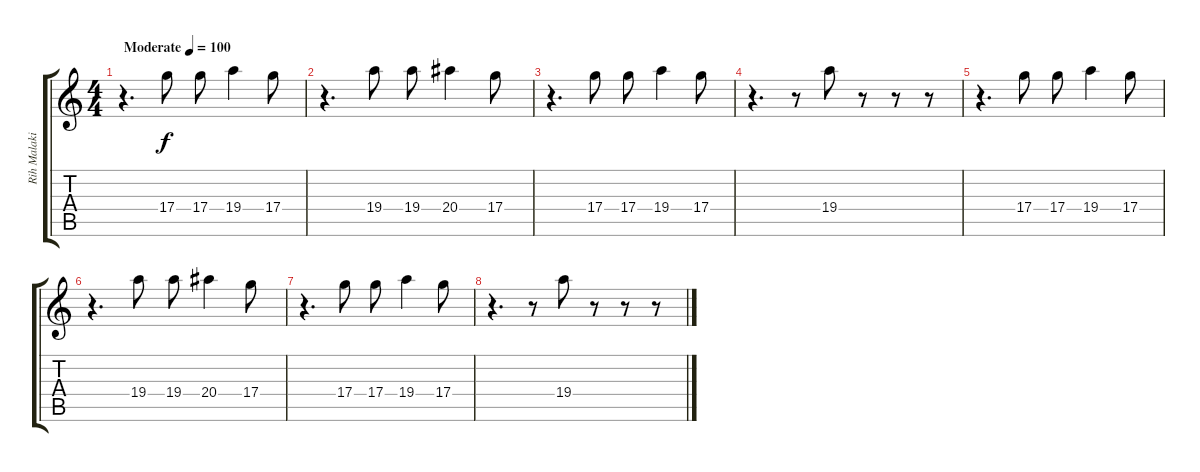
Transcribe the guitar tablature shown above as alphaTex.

\track ("Rih Malakian" "Rih Malaki") {instrument distortionguitar}
\staff {score tabs}
\tuning (E4 B3 G3 D3 A2 D2) {hide}
\ts (4 4)
\tempo (100 "Moderate")
\tempo 120
\tempo (100 "Moderate")
\clef g2
\ks c
r.4{d dy f instrument distortionguitar} 17.4.8 17.4.8 19.4.4 17.4.8 |
r.4{d} 19.4.8 19.4.8 20.4.4 17.4.8 |
r.4{d} 17.4.8 17.4.8 19.4.4 17.4.8 |
r.4{d} r.8 19.4.8 r.8 r.8 r.8 |
r.4{d} 17.4.8 17.4.8 19.4.4 17.4.8 |
r.4{d} 19.4.8 19.4.8 20.4.4 17.4.8 |
r.4{d} 17.4.8 17.4.8 19.4.4 17.4.8 |
r.4{d} r.8 19.4.8 r.8 r.8 r.8
